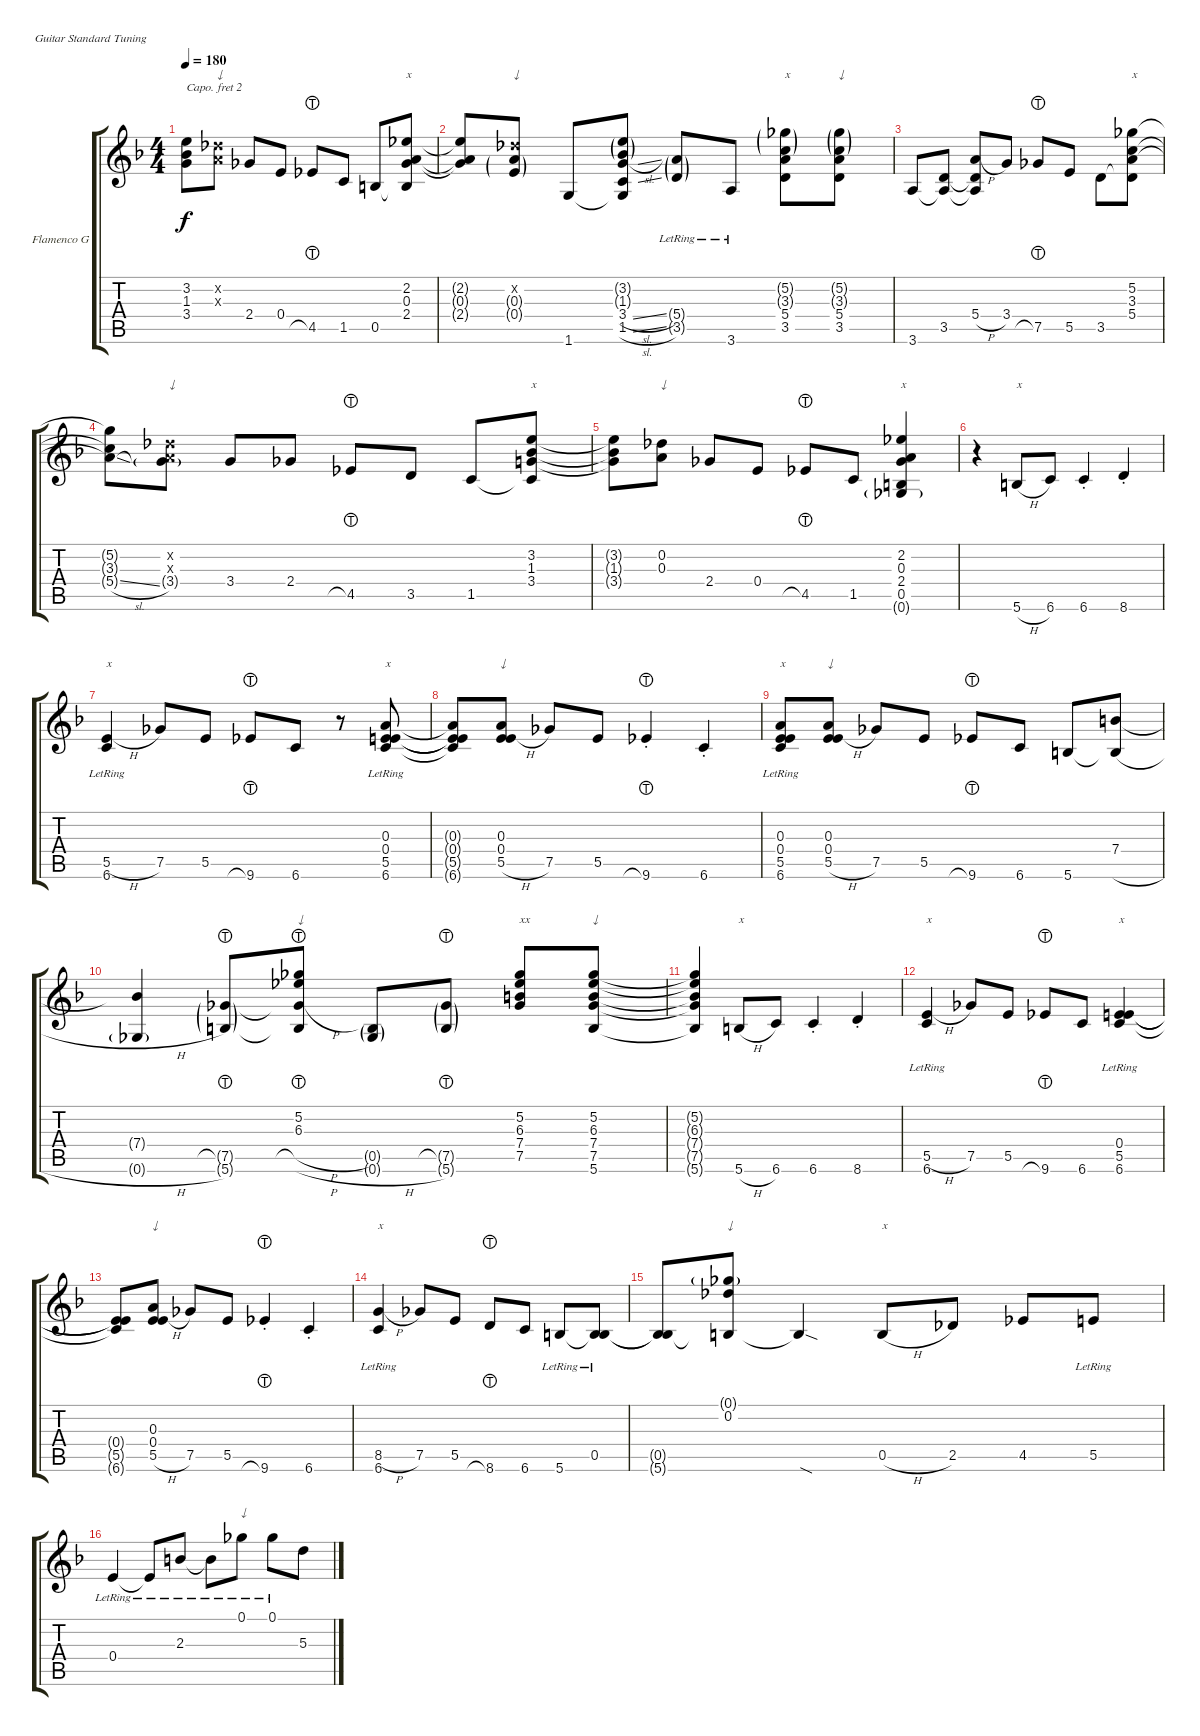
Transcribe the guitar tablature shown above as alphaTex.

\defaultSystemsLayout 4
\bracketExtendMode groupsimilarinstruments
\firstSystemTrackNameOrientation horizontal
\otherSystemsTrackNameOrientation horizontal
\track ("Flamenco Guitar" "Flamenco G") {instrument acousticguitarnylon}
\staff {score tabs}
\capo 2
\tuning (E4 B3 G3 D3 A2 E2)
\ts (4 4)
\tempo 180
\clef g2
\ks f
(3.2{t} 1.3{t} 3.4{t}).8{dy f} (0.2{x} 0.3{x}).8{txt "↓"} 2.4.8 0.4.8 4.5{lht}.8 1.5.8 0.5.8 (2.4 0.3 2.2 0.5{t}).8{txt "x"} |
(2.2{t} 0.3{t} 2.4{t}).8 (0.3{g} 0.4{g} 0.2{x}).8{txt "↓"} 1.6.8 (1.5{sl} 3.4{sl} 1.3{g} 3.2{g} 1.6{t}).8 (5.4{g lr} 3.5{g lr}).8 3.6{lr}.8 (3.5 5.4 3.3{g} 5.2{g}).8{txt "x"} (5.2{g} 3.3{g} 5.4 3.5).8{txt "↓"} |
3.6.8 (3.5 3.6{t}).8 (5.4{h} 3.6{t} 3.5{t}).8 3.4.8 7.5{lht}.8 5.5.8 3.5.8 (5.4 3.3 5.2 3.5{t}).8{txt "x"} |
(5.2{t} 3.3{t} 5.4{sl t}).8 (3.4{g} 0.3{x} 0.2{x}).8{txt "↓"} 3.4.8 2.4.8 4.5{lht}.8 3.5.8 1.5.8 (3.4 1.3 3.2 1.5{t}).8{txt "x"} |
(3.2{t} 1.3{t} 3.4{t}).8 (0.2 0.3).8{txt "↓"} 2.4.8 0.4.8 4.5{lht}.8 1.5.8 (0.5 2.4 0.3 2.2 0.6{g}).4{txt "x"} |
r.4 5.6{h}.8{txt "x"} 6.6.8 6.6{st}.4 8.6{st}.4 |
(6.6{lr} 5.5{h lr}).4{txt "x"} 7.5.8 5.5.8 9.6{lht}.8 6.6.8 r.8 (6.6{lr} 5.5{lr} 0.4{lr} 0.3{lr}).8{txt "x"} |
(0.3{t} 0.4{t} 5.5{t} 6.6{t}).8 (0.3 0.4 5.5{h}).8{txt "↓"} 7.5.8 5.5.8 9.6{lht st}.4 6.6{st}.4 |
(6.6{lr} 5.5{lr} 0.4{lr} 0.3{lr}).8{txt "x"} (0.3 0.4 5.5{h}).8{txt "↓"} 7.5.8 5.5.8 9.6{lht}.8 6.6.8 5.6.8 (7.4 5.6{h t}).8 |
(7.4{t} 0.6{h g}).4 (5.6{g} 7.5{lht g}).8 (5.2 6.3 5.6{h t} 7.5{h lht t}).8{txt "↓"} (0.6{h g} 0.5{g}).8 (5.6{g} 7.5{lht g}).8 (7.5 7.4 6.3 5.2).8{txt "xx"} (5.2 6.3 7.4 7.5 5.6).8{txt "↓"} |
(5.6{t} 7.5{t} 7.4{t} 6.3{t} 5.2{t}).4 5.6{h}.8{txt "x"} 6.6.8 6.6{st}.4 8.6{st}.4 |
(6.6{lr} 5.5{h lr}).4{txt "x"} 7.5.8 5.5.8 9.6{lht}.8 6.6.8 (6.6{lr} 5.5{lr} 0.4{lr}).4{txt "x"} |
(0.4{t} 5.5{t} 6.6{t}).8 (0.4 5.5{h} 0.3).8{txt "↓"} 7.5.8 5.5.8 9.6{lht st}.4 6.6{st}.4 |
(6.6{lr} 8.5{h lr}).4{txt "x"} 7.5.8 5.5.8 8.6{lht}.8 6.6.8 5.6{lr}.8 (0.5{lr} 5.6{lr t}).8 |
(0.5{t} 5.6{t}).8 (0.2 0.1{g} 5.6{t}).8{txt "↓"} 5.6{sod t}.4 0.5{h}.8{txt "x"} 2.5.8 4.5.8 5.5{lr}.8 |
0.4{lr}.4 0.4{lr t}.8 2.3{lr}.8 2.3{lr t}.8 0.1{lr}.8{txt "↓"} 0.1{lr}.8 5.3.8
